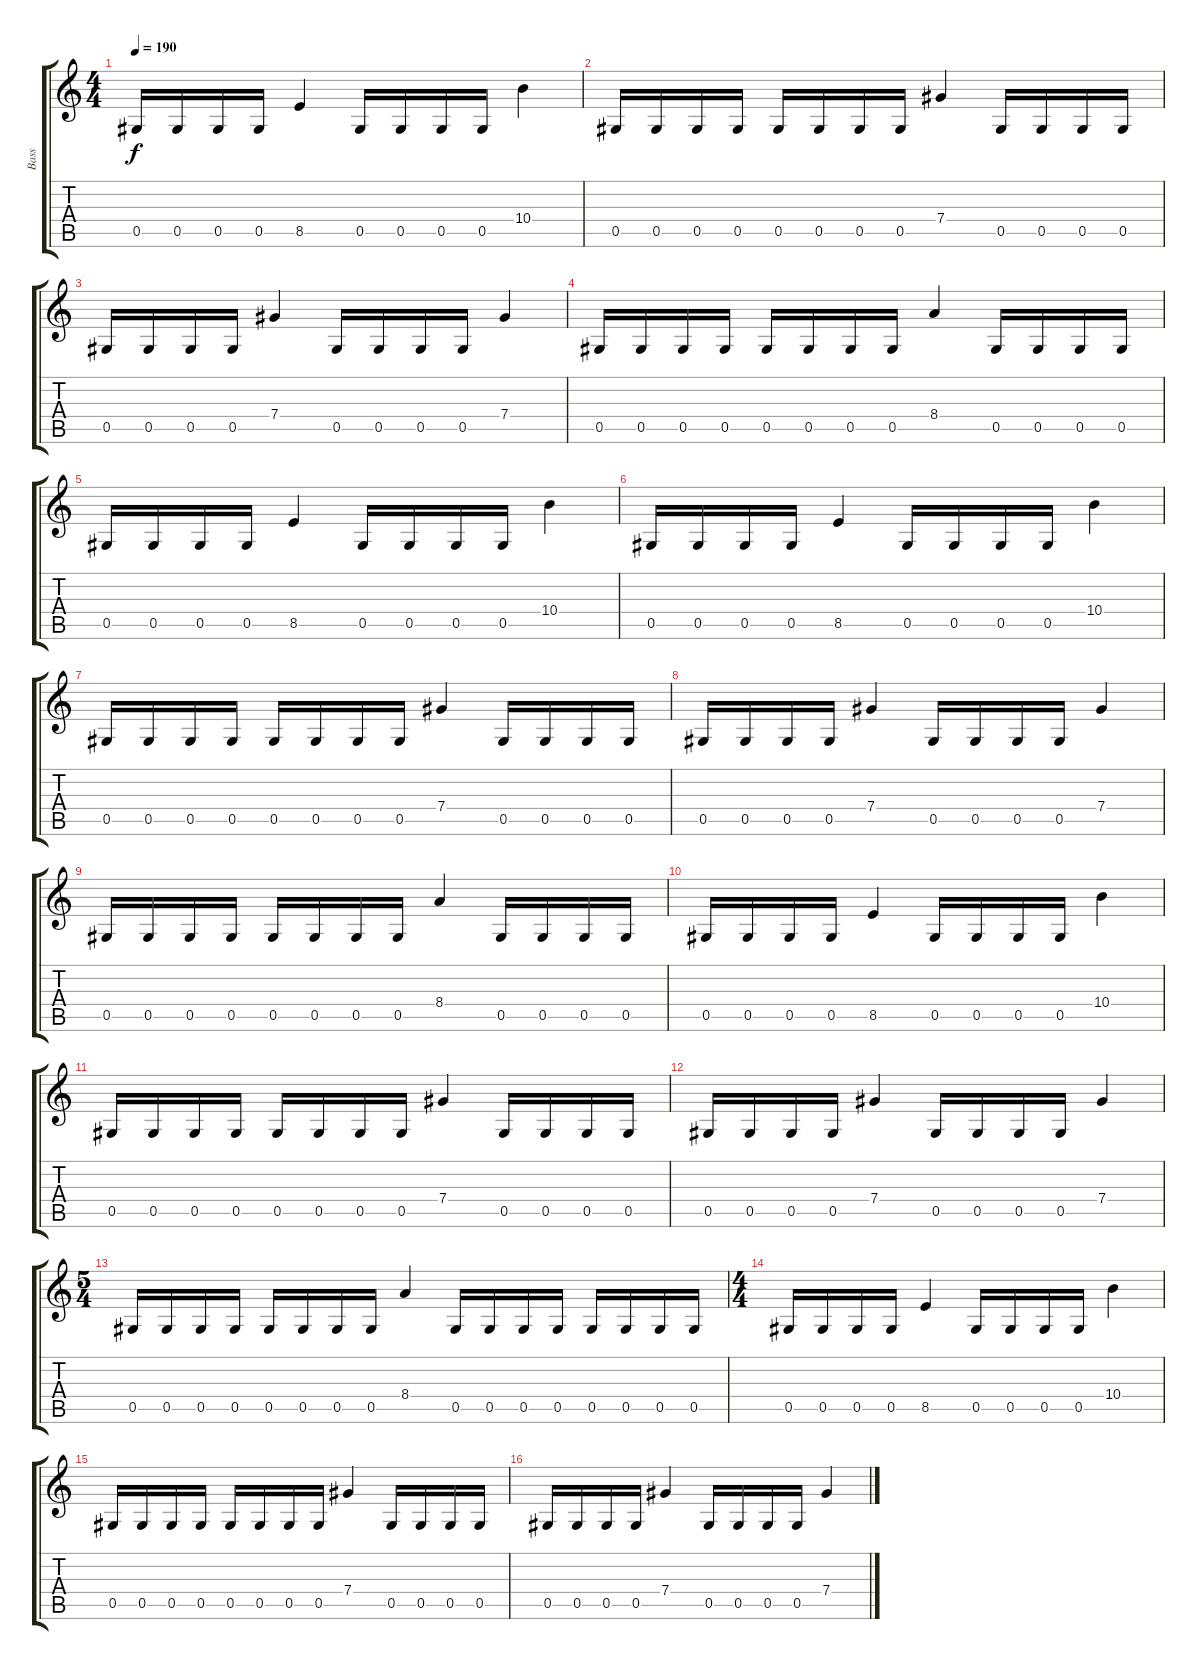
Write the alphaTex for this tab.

\track ("Bass" "Bass") {instrument electricbasspick}
\staff {score tabs}
\tuning (Eb4 Bb3 Gb3 Db3 Ab2 Eb2) {hide}
\ts (4 4)
\tempo 190
\clef g2
\ks c
0.5.16{dy f} 0.5.16 0.5.16 0.5.16 8.5.4 0.5.16 0.5.16 0.5.16 0.5.16 10.4.4 |
0.5.16 0.5.16 0.5.16 0.5.16 0.5.16 0.5.16 0.5.16 0.5.16 7.4.4 0.5.16 0.5.16 0.5.16 0.5.16 |
0.5.16 0.5.16 0.5.16 0.5.16 7.4.4 0.5.16 0.5.16 0.5.16 0.5.16 7.4.4 |
0.5.16 0.5.16 0.5.16 0.5.16 0.5.16 0.5.16 0.5.16 0.5.16 8.4.4 0.5.16 0.5.16 0.5.16 0.5.16 |
0.5.16 0.5.16 0.5.16 0.5.16 8.5.4 0.5.16 0.5.16 0.5.16 0.5.16 10.4.4 |
0.5.16 0.5.16 0.5.16 0.5.16 8.5.4 0.5.16 0.5.16 0.5.16 0.5.16 10.4.4 |
0.5.16 0.5.16 0.5.16 0.5.16 0.5.16 0.5.16 0.5.16 0.5.16 7.4.4 0.5.16 0.5.16 0.5.16 0.5.16 |
0.5.16 0.5.16 0.5.16 0.5.16 7.4.4 0.5.16 0.5.16 0.5.16 0.5.16 7.4.4 |
0.5.16 0.5.16 0.5.16 0.5.16 0.5.16 0.5.16 0.5.16 0.5.16 8.4.4 0.5.16 0.5.16 0.5.16 0.5.16 |
0.5.16 0.5.16 0.5.16 0.5.16 8.5.4 0.5.16 0.5.16 0.5.16 0.5.16 10.4.4 |
0.5.16 0.5.16 0.5.16 0.5.16 0.5.16 0.5.16 0.5.16 0.5.16 7.4.4 0.5.16 0.5.16 0.5.16 0.5.16 |
0.5.16 0.5.16 0.5.16 0.5.16 7.4.4 0.5.16 0.5.16 0.5.16 0.5.16 7.4.4 |
\ts (5 4)
0.5.16 0.5.16 0.5.16 0.5.16 0.5.16 0.5.16 0.5.16 0.5.16 8.4.4 0.5.16 0.5.16 0.5.16 0.5.16 0.5.16 0.5.16 0.5.16 0.5.16 |
\ts (4 4)
0.5.16 0.5.16 0.5.16 0.5.16 8.5.4 0.5.16 0.5.16 0.5.16 0.5.16 10.4.4 |
0.5.16 0.5.16 0.5.16 0.5.16 0.5.16 0.5.16 0.5.16 0.5.16 7.4.4 0.5.16 0.5.16 0.5.16 0.5.16 |
0.5.16 0.5.16 0.5.16 0.5.16 7.4.4 0.5.16 0.5.16 0.5.16 0.5.16 7.4.4
